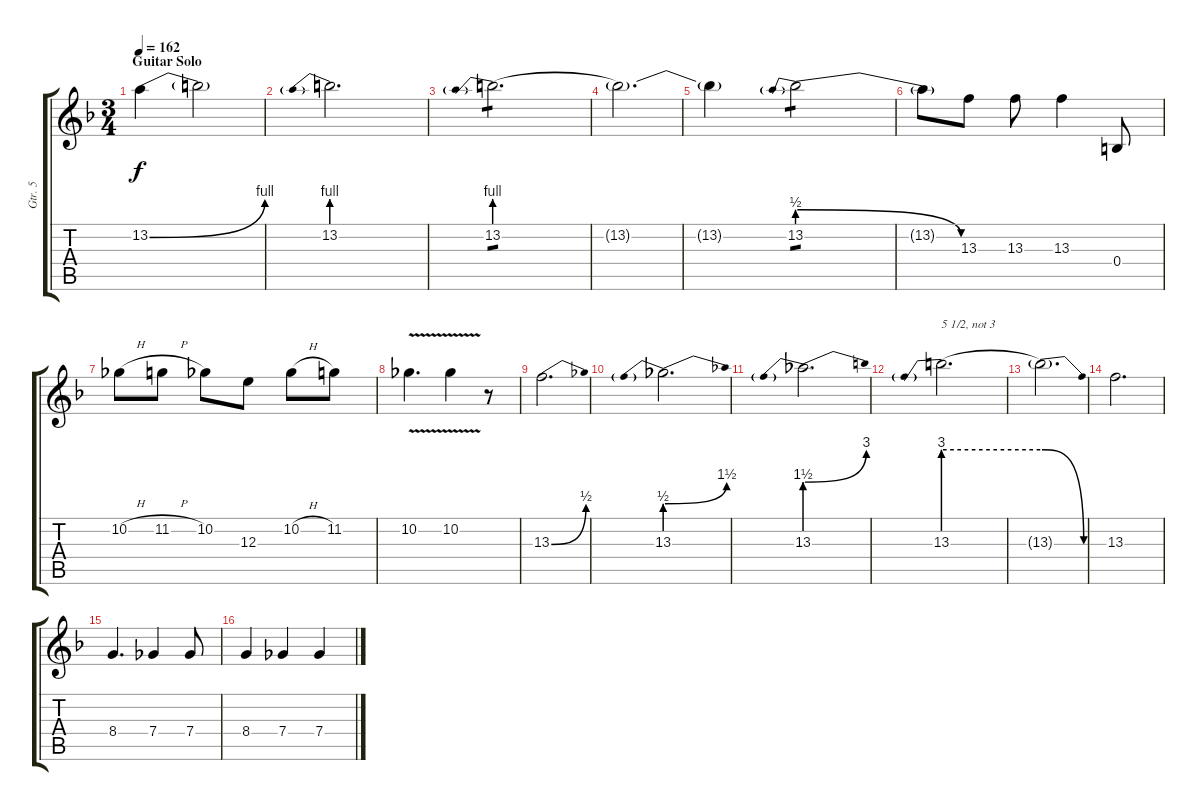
\track ("Gtr. 5" "Gtr. 5") {instrument distortionguitar}
\staff {score tabs}
\tuning (Db4 Ab3 E3 B2 Gb2 B1) {hide}
\ts (3 4)
\section ("" "Guitar Solo")
\tempo 162
\clef g2
\ks dminor
13.2{be (bend 0 0 60 4)}.4{dy f} 13.2{t}.2 |
13.2{be (prebend 0 4 60 4)}.2{d} |
13.2{be (prebend 0 4 60 4)}.2{d tp 1} |
13.2{t}.2{d} |
13.2{t}.4 13.2{be (prebendrelease 0 2 60 0)}.2{tp 1} |
13.2{t}.8 13.3.8 13.3.8 13.3.4 0.4.8 |
10.2{h}.8 11.2{h}.8 10.2.8 12.3.8 10.2{h}.8 11.2.8 |
10.2{v}.4{d} 10.2{v}.4 r.8 |
13.3{be (bend 0 0 60 2)}.2{d} |
13.3{be (prebendbend 0 2 60 6)}.2{d} |
13.3{be (prebendbend 0 6 60 12)}.2{d} |
13.3{be (prebend 0 12 60 12)}.2{d txt "5 1/2, not 3"} |
13.3{be (release 0 12 60 0) t}.2{d} |
13.3.2{d} |
8.4.4{d} 7.4.4 7.4.8 |
8.4.4 7.4.4 7.4.4
